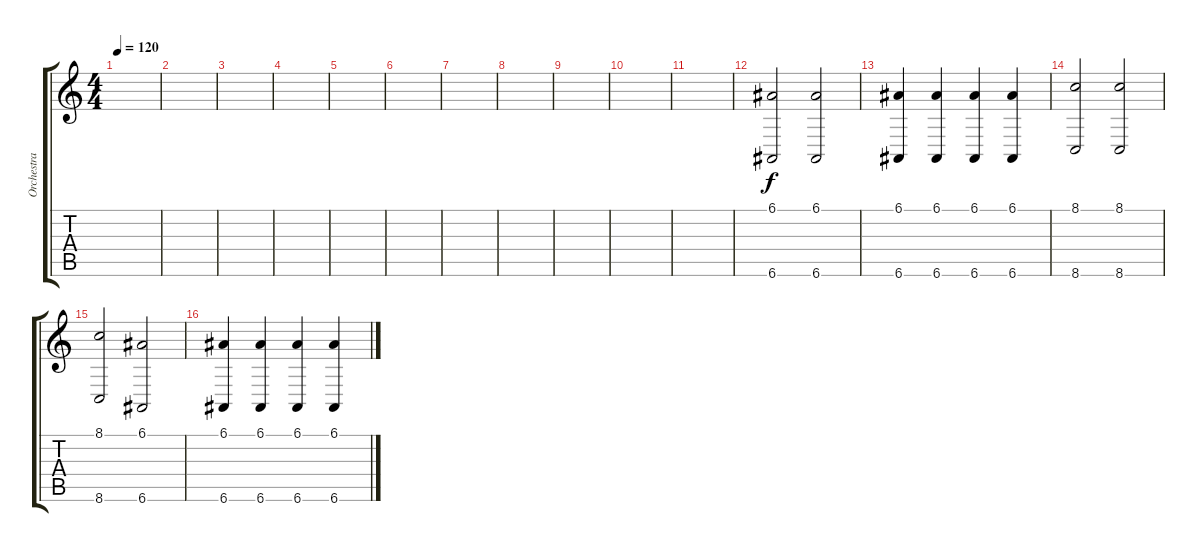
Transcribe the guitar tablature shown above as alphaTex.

\track ("Orchestra Hits" "Orchestra ") {instrument orchestrahit}
\staff {score tabs}
\tuning (E4 B3 G3 D3 A2 E2) {hide}
\ts (4 4)
\tempo 120
\clef g2
\ks c
|
|
|
|
|
|
|
|
|
|
|
(6.1 6.6).2 (6.1 6.6).2 |
(6.1 6.6).4 (6.1 6.6).4 (6.1 6.6).4 (6.1 6.6).4 |
(8.1 8.6).2 (8.1 8.6).2 |
(8.1 8.6).2 (6.1 6.6).2 |
(6.1 6.6).4 (6.1 6.6).4 (6.1 6.6).4 (6.1 6.6).4
